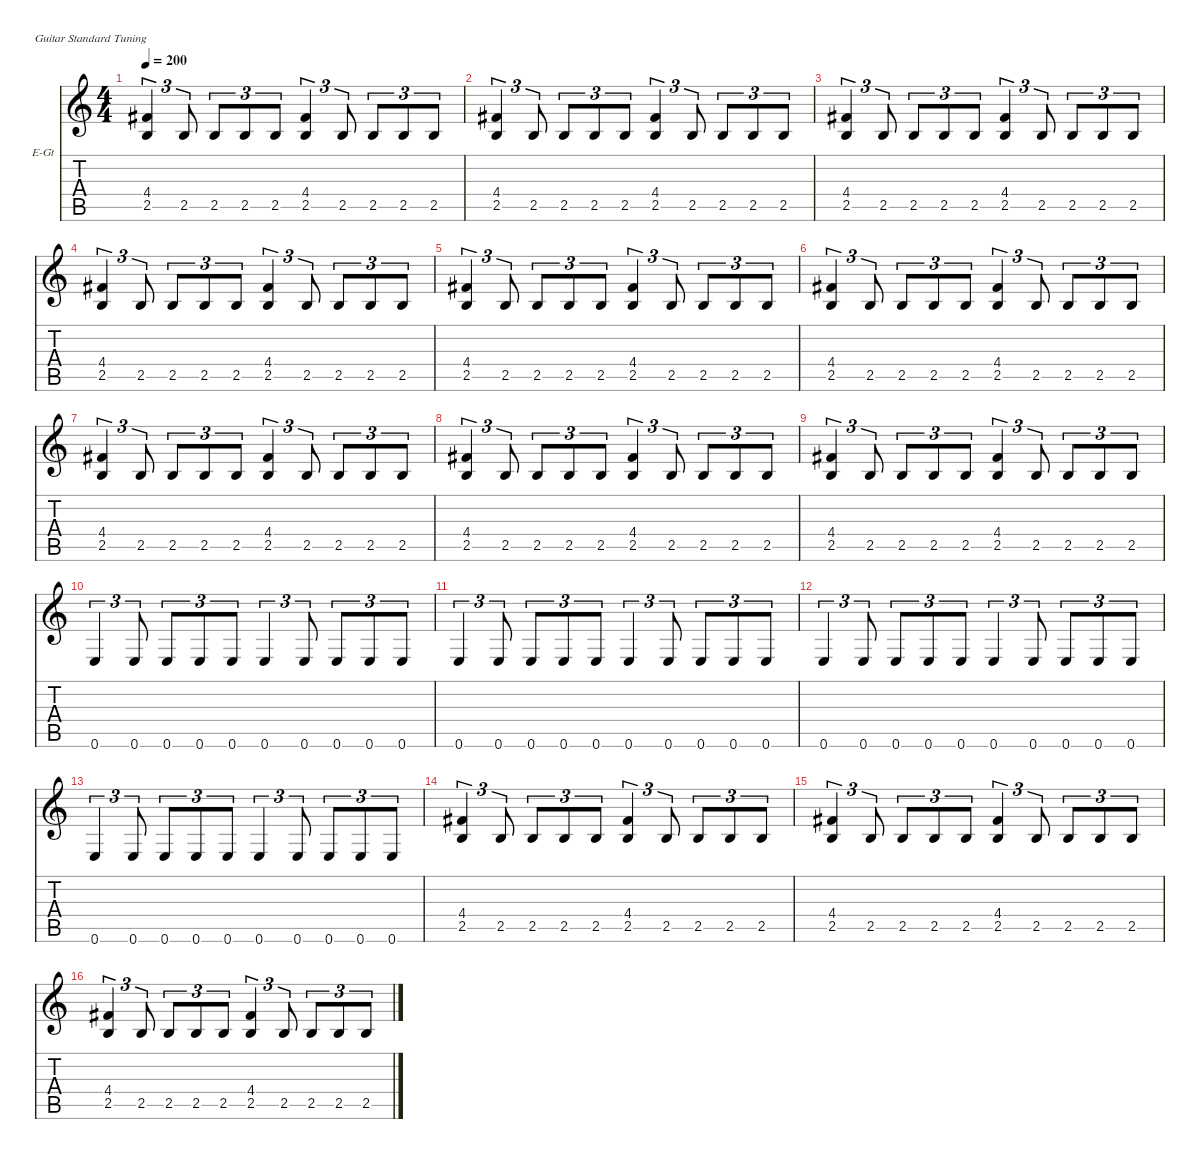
\hideDynamics
\bracketExtendMode nobrackets
\firstSystemTrackNameOrientation horizontal
\otherSystemsTrackNameOrientation horizontal
\track ("Guitar 1" "E-Gt") {instrument distortionguitar}
\staff {score tabs}
\tuning (E4 B3 G3 D3 A2 E2)
\ts (4 4)
\tempo 200
\clef g2
\ks c
(4.4{acc #} 2.5).4{tu (3 2) dy f beam Up} 2.5.8{tu (3 2) beam Up} 2.5.8{tu (3 2) beam Up} 2.5.8{tu (3 2) beam Up} 2.5.8{tu (3 2) beam Up} (4.4{acc #} 2.5).4{tu (3 2) beam Up} 2.5.8{tu (3 2) beam Up} 2.5.8{tu (3 2) beam Up} 2.5.8{tu (3 2) beam Up} 2.5.8{tu (3 2) beam Up} |
(4.4{acc #} 2.5).4{tu (3 2) beam Up} 2.5.8{tu (3 2) beam Up} 2.5.8{tu (3 2) beam Up} 2.5.8{tu (3 2) beam Up} 2.5.8{tu (3 2) beam Up} (4.4{acc #} 2.5).4{tu (3 2) beam Up} 2.5.8{tu (3 2) beam Up} 2.5.8{tu (3 2) beam Up} 2.5.8{tu (3 2) beam Up} 2.5.8{tu (3 2) beam Up} |
(4.4{acc #} 2.5).4{tu (3 2) beam Up} 2.5.8{tu (3 2) beam Up} 2.5.8{tu (3 2) beam Up} 2.5.8{tu (3 2) beam Up} 2.5.8{tu (3 2) beam Up} (4.4{acc #} 2.5).4{tu (3 2) beam Up} 2.5.8{tu (3 2) beam Up} 2.5.8{tu (3 2) beam Up} 2.5.8{tu (3 2) beam Up} 2.5.8{tu (3 2) beam Up} |
(4.4{acc #} 2.5).4{tu (3 2) beam Up} 2.5.8{tu (3 2) beam Up} 2.5.8{tu (3 2) beam Up} 2.5.8{tu (3 2) beam Up} 2.5.8{tu (3 2) beam Up} (4.4{acc #} 2.5).4{tu (3 2) beam Up} 2.5.8{tu (3 2) beam Up} 2.5.8{tu (3 2) beam Up} 2.5.8{tu (3 2) beam Up} 2.5.8{tu (3 2) beam Up} |
(4.4{acc #} 2.5).4{tu (3 2) beam Up} 2.5.8{tu (3 2) beam Up} 2.5.8{tu (3 2) beam Up} 2.5.8{tu (3 2) beam Up} 2.5.8{tu (3 2) beam Up} (4.4{acc #} 2.5).4{tu (3 2) beam Up} 2.5.8{tu (3 2) beam Up} 2.5.8{tu (3 2) beam Up} 2.5.8{tu (3 2) beam Up} 2.5.8{tu (3 2) beam Up} |
(4.4{acc #} 2.5).4{tu (3 2) beam Up} 2.5.8{tu (3 2) beam Up} 2.5.8{tu (3 2) beam Up} 2.5.8{tu (3 2) beam Up} 2.5.8{tu (3 2) beam Up} (4.4{acc #} 2.5).4{tu (3 2) beam Up} 2.5.8{tu (3 2) beam Up} 2.5.8{tu (3 2) beam Up} 2.5.8{tu (3 2) beam Up} 2.5.8{tu (3 2) beam Up} |
(4.4{acc #} 2.5).4{tu (3 2) beam Up} 2.5.8{tu (3 2) beam Up} 2.5.8{tu (3 2) beam Up} 2.5.8{tu (3 2) beam Up} 2.5.8{tu (3 2) beam Up} (4.4{acc #} 2.5).4{tu (3 2) beam Up} 2.5.8{tu (3 2) beam Up} 2.5.8{tu (3 2) beam Up} 2.5.8{tu (3 2) beam Up} 2.5.8{tu (3 2) beam Up} |
(4.4{acc #} 2.5).4{tu (3 2) beam Up} 2.5.8{tu (3 2) beam Up} 2.5.8{tu (3 2) beam Up} 2.5.8{tu (3 2) beam Up} 2.5.8{tu (3 2) beam Up} (4.4{acc #} 2.5).4{tu (3 2) beam Up} 2.5.8{tu (3 2) beam Up} 2.5.8{tu (3 2) beam Up} 2.5.8{tu (3 2) beam Up} 2.5.8{tu (3 2) beam Up} |
(4.4{acc #} 2.5).4{tu (3 2) beam Up} 2.5.8{tu (3 2) beam Up} 2.5.8{tu (3 2) beam Up} 2.5.8{tu (3 2) beam Up} 2.5.8{tu (3 2) beam Up} (4.4{acc #} 2.5).4{tu (3 2) beam Up} 2.5.8{tu (3 2) beam Up} 2.5.8{tu (3 2) beam Up} 2.5.8{tu (3 2) beam Up} 2.5.8{tu (3 2) beam Up} |
0.6.4{tu (3 2) beam Up} 0.6.8{tu (3 2) beam Up} 0.6.8{tu (3 2) beam Up} 0.6.8{tu (3 2) beam Up} 0.6.8{tu (3 2) beam Up} 0.6.4{tu (3 2) beam Up} 0.6.8{tu (3 2) beam Up} 0.6.8{tu (3 2) beam Up} 0.6.8{tu (3 2) beam Up} 0.6.8{tu (3 2) beam Up} |
0.6.4{tu (3 2) beam Up} 0.6.8{tu (3 2) beam Up} 0.6.8{tu (3 2) beam Up} 0.6.8{tu (3 2) beam Up} 0.6.8{tu (3 2) beam Up} 0.6.4{tu (3 2) beam Up} 0.6.8{tu (3 2) beam Up} 0.6.8{tu (3 2) beam Up} 0.6.8{tu (3 2) beam Up} 0.6.8{tu (3 2) beam Up} |
0.6.4{tu (3 2) beam Up} 0.6.8{tu (3 2) beam Up} 0.6.8{tu (3 2) beam Up} 0.6.8{tu (3 2) beam Up} 0.6.8{tu (3 2) beam Up} 0.6.4{tu (3 2) beam Up} 0.6.8{tu (3 2) beam Up} 0.6.8{tu (3 2) beam Up} 0.6.8{tu (3 2) beam Up} 0.6.8{tu (3 2) beam Up} |
0.6.4{tu (3 2) beam Up} 0.6.8{tu (3 2) beam Up} 0.6.8{tu (3 2) beam Up} 0.6.8{tu (3 2) beam Up} 0.6.8{tu (3 2) beam Up} 0.6.4{tu (3 2) beam Up} 0.6.8{tu (3 2) beam Up} 0.6.8{tu (3 2) beam Up} 0.6.8{tu (3 2) beam Up} 0.6.8{tu (3 2) beam Up} |
(4.4{acc #} 2.5).4{tu (3 2) beam Up} 2.5.8{tu (3 2) beam Up} 2.5.8{tu (3 2) beam Up} 2.5.8{tu (3 2) beam Up} 2.5.8{tu (3 2) beam Up} (4.4{acc #} 2.5).4{tu (3 2) beam Up} 2.5.8{tu (3 2) beam Up} 2.5.8{tu (3 2) beam Up} 2.5.8{tu (3 2) beam Up} 2.5.8{tu (3 2) beam Up} |
(4.4{acc #} 2.5).4{tu (3 2) beam Up} 2.5.8{tu (3 2) beam Up} 2.5.8{tu (3 2) beam Up} 2.5.8{tu (3 2) beam Up} 2.5.8{tu (3 2) beam Up} (4.4{acc #} 2.5).4{tu (3 2) beam Up} 2.5.8{tu (3 2) beam Up} 2.5.8{tu (3 2) beam Up} 2.5.8{tu (3 2) beam Up} 2.5.8{tu (3 2) beam Up} |
(4.4{acc #} 2.5).4{tu (3 2) beam Up} 2.5.8{tu (3 2) beam Up} 2.5.8{tu (3 2) beam Up} 2.5.8{tu (3 2) beam Up} 2.5.8{tu (3 2) beam Up} (4.4{acc #} 2.5).4{tu (3 2) beam Up} 2.5.8{tu (3 2) beam Up} 2.5.8{tu (3 2) beam Up} 2.5.8{tu (3 2) beam Up} 2.5.8{tu (3 2) beam Up}
